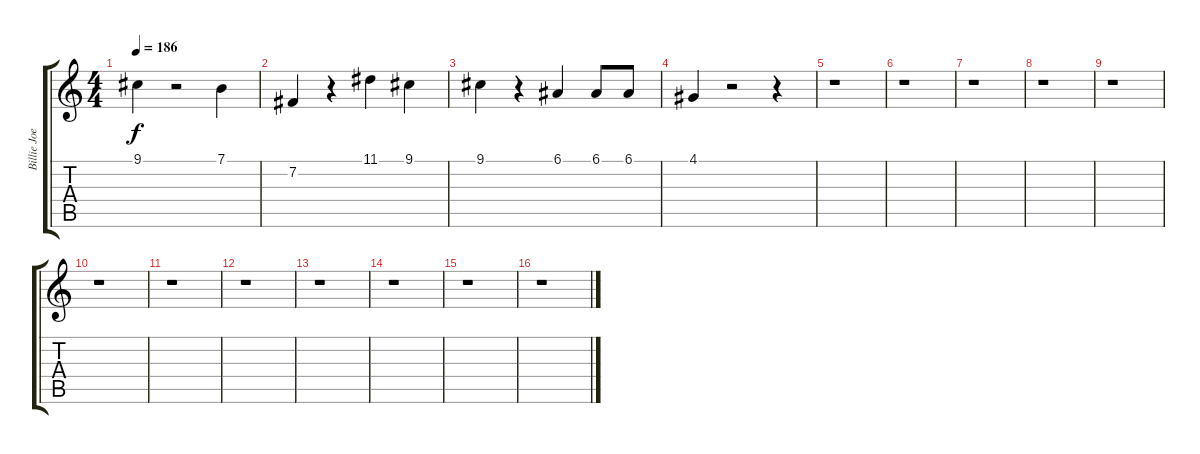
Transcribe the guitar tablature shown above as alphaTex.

\track ("Billie Joe (Vox)" "Billie Joe") {instrument trumpet}
\staff {score tabs}
\tuning (E4 B3 G3 D3 A2 E2) {hide}
\ts (4 4)
\tempo 186
\clef g2
\ks c
9.1.4{dy f} r.2 7.1.4 |
7.2.4 r.4 11.1.4 9.1.4 |
9.1.4 r.4 6.1.4 6.1.8 6.1.8 |
4.1.4 r.2 r.4 |
r.1 |
r.1 |
r.1 |
r.1 |
r.1 |
r.1 |
r.1 |
r.1 |
r.1 |
r.1 |
r.1 |
r.1
